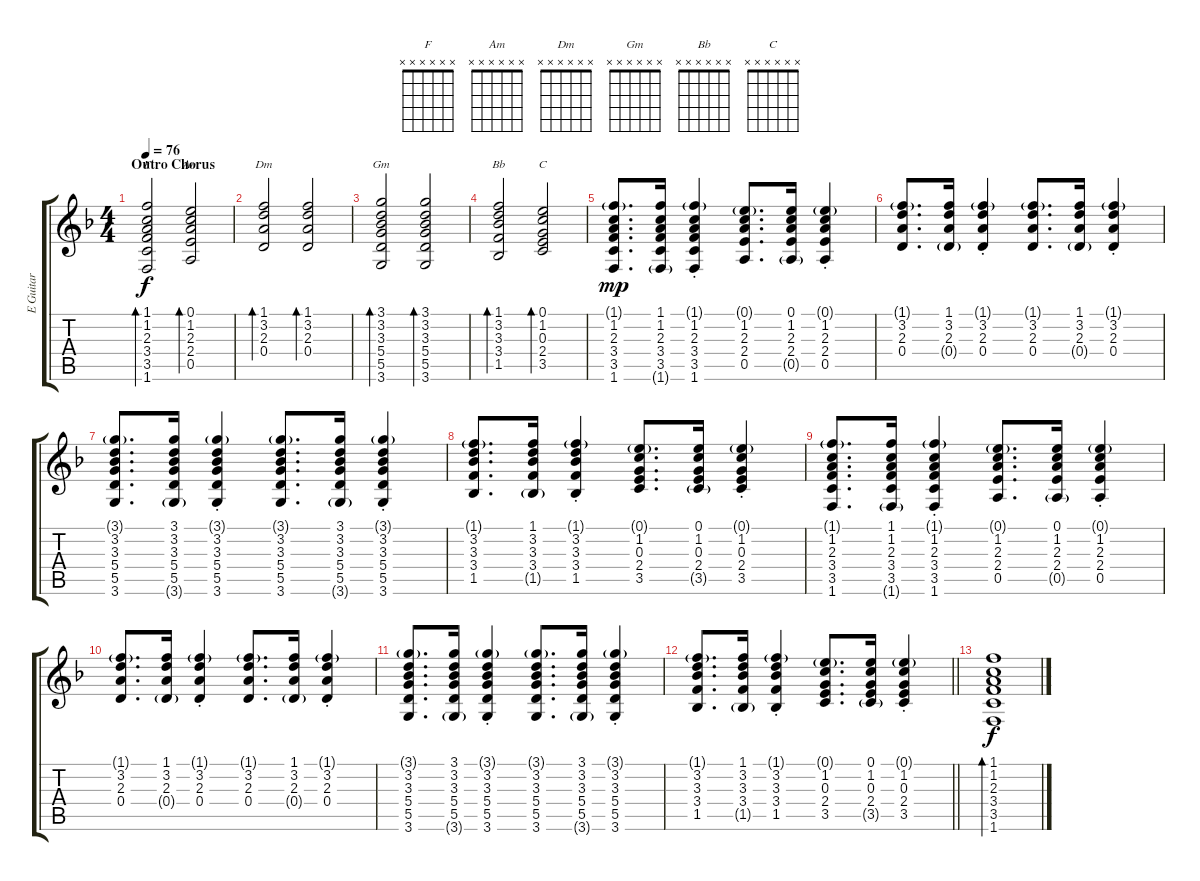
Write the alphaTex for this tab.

\track ("E Guitar" "E Guitar") {instrument electricguitarclean}
\staff {score tabs}
\tuning (E4 B3 G3 D3 A2 E2) {hide}
\chord ("F" x x x x x x)
\chord ("Am" x x x x x x)
\chord ("Dm" x x x x x x)
\chord ("Gm" x x x x x x)
\chord ("Bb" x x x x x x)
\chord ("C" x x x x x x)
\ts (4 4)
\section ("" "Outro Chorus")
\tempo 76
\clef g2
\ks f
(1.1 1.2 2.3 3.4 3.5 1.6).2{bd 60 ch "F" dy f} (0.1 1.2 2.3 2.4 0.5).2{bd 60 ch "Am"} |
(1.1 3.2 2.3 0.4).2{bd 60 ch "Dm"} (1.1 3.2 2.3 0.4).2{bd 120} |
(3.1 3.2 3.3 5.4 5.5 3.6).2{bd 120 ch "Gm"} (3.1 3.2 3.3 5.4 5.5 3.6).2{bd 120} |
(1.1 3.2 3.3 3.4 1.5).2{bd 120 ch "Bb"} (0.1 1.2 0.3 2.4 3.5).2{bd 120 ch "C"} |
(1.1{g} 1.2 2.3 3.4 3.5 1.6).8{d dy mp} (1.1 1.2 2.3 3.4 3.5 1.6{g}).16 (1.1{g st} 1.2{st} 2.3{st} 3.4{st} 3.5{st} 1.6{st}).4 (0.1{g} 1.2 2.3 2.4 0.5).8{d} (0.1 1.2 2.3 2.4 0.5{g}).16 (0.1{g st} 1.2{st} 2.3{st} 2.4{st} 0.5{st}).4 |
(1.1{g} 3.2 2.3 0.4).8{d} (1.1 3.2 2.3 0.4{g}).16 (1.1{g st} 3.2{st} 2.3{st} 0.4{st}).4 (1.1{g} 3.2 2.3 0.4).8{d} (1.1 3.2 2.3 0.4{g}).16 (1.1{g st} 3.2{st} 2.3{st} 0.4{st}).4 |
(3.1{g} 3.2 3.3 5.4 5.5 3.6).8{d} (3.1 3.2 3.3 5.4 5.5 3.6{g}).16 (3.1{g st} 3.2{st} 3.3{st} 5.4{st} 5.5{st} 3.6{st}).4 (3.1{g} 3.2 3.3 5.4 5.5 3.6).8{d} (3.1 3.2 3.3 5.4 5.5 3.6{g}).16 (3.1{g st} 3.2{st} 3.3{st} 5.4{st} 5.5{st} 3.6{st}).4 |
(1.1{g} 3.2 3.3 3.4 1.5).8{d} (1.1 3.2 3.3 3.4 1.5{g}).16 (1.1{g st} 3.2{st} 3.3{st} 3.4{st} 1.5{st}).4 (0.1{g} 1.2 0.3 2.4 3.5).8{d} (0.1 1.2 0.3 2.4 3.5{g}).16 (0.1{g st} 1.2{st} 0.3{st} 2.4{st} 3.5{st}).4 |
(1.1{g} 1.2 2.3 3.4 3.5 1.6).8{d} (1.1 1.2 2.3 3.4 3.5 1.6{g}).16 (1.1{g st} 1.2{st} 2.3{st} 3.4{st} 3.5{st} 1.6{st}).4 (0.1{g} 1.2 2.3 2.4 0.5).8{d} (0.1 1.2 2.3 2.4 0.5{g}).16 (0.1{g st} 1.2{st} 2.3{st} 2.4{st} 0.5{st}).4 |
(1.1{g} 3.2 2.3 0.4).8{d} (1.1 3.2 2.3 0.4{g}).16 (1.1{g st} 3.2{st} 2.3{st} 0.4{st}).4 (1.1{g} 3.2 2.3 0.4).8{d} (1.1 3.2 2.3 0.4{g}).16 (1.1{g st} 3.2{st} 2.3{st} 0.4{st}).4 |
(3.1{g} 3.2 3.3 5.4 5.5 3.6).8{d} (3.1 3.2 3.3 5.4 5.5 3.6{g}).16 (3.1{g st} 3.2{st} 3.3{st} 5.4{st} 5.5{st} 3.6{st}).4 (3.1{g} 3.2 3.3 5.4 5.5 3.6).8{d} (3.1 3.2 3.3 5.4 5.5 3.6{g}).16 (3.1{g st} 3.2{st} 3.3{st} 5.4{st} 5.5{st} 3.6{st}).4 |
\barLineRight lightlight
(1.1{g} 3.2 3.3 3.4 1.5).8{d} (1.1 3.2 3.3 3.4 1.5{g}).16 (1.1{g st} 3.2{st} 3.3{st} 3.4{st} 1.5{st}).4 (0.1{g} 1.2 0.3 2.4 3.5).8{d} (0.1 1.2 0.3 2.4 3.5{g}).16 (0.1{g st} 1.2{st} 0.3{st} 2.4{st} 3.5{st}).4 |
(1.1 1.2 2.3 3.4 3.5 1.6).1{bd 480 dy f}
